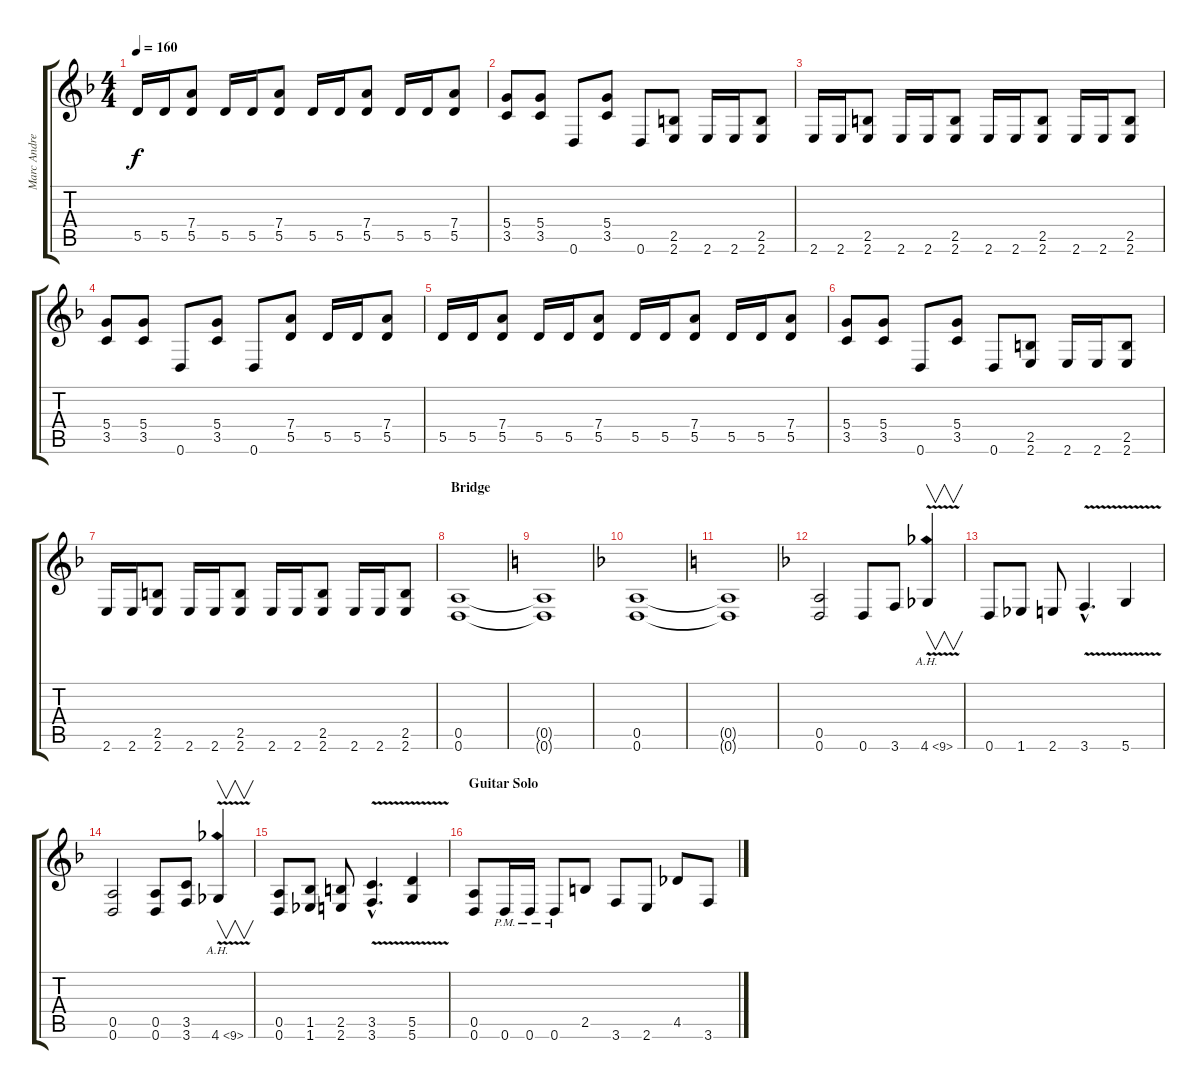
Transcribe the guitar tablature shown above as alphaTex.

\track ("Marc Andre Jolin" "Marc Andre") {instrument distortionguitar}
\staff {score tabs}
\tuning (E4 B3 G3 D3 A2 D2) {hide}
\ts (4 4)
\tempo 160
\clef g2
\ks dminor
5.5.16{dy f} 5.5.16 (7.4 5.5).8 5.5.16 5.5.16 (7.4 5.5).8 5.5.16 5.5.16 (7.4 5.5).8 5.5.16 5.5.16 (7.4 5.5).8 |
(5.4 3.5).8 (5.4 3.5).8 0.6.8 (5.4 3.5).8 0.6.8 (2.5 2.6).8 2.6.16 2.6.16 (2.5 2.6).8 |
2.6.16 2.6.16 (2.5 2.6).8 2.6.16 2.6.16 (2.5 2.6).8 2.6.16 2.6.16 (2.5 2.6).8 2.6.16 2.6.16 (2.5 2.6).8 |
(5.4 3.5).8 (5.4 3.5).8 0.6.8 (5.4 3.5).8 0.6.8 (7.4 5.5).8 5.5.16 5.5.16 (7.4 5.5).8 |
5.5.16 5.5.16 (7.4 5.5).8 5.5.16 5.5.16 (7.4 5.5).8 5.5.16 5.5.16 (7.4 5.5).8 5.5.16 5.5.16 (7.4 5.5).8 |
(5.4 3.5).8 (5.4 3.5).8 0.6.8 (5.4 3.5).8 0.6.8 (2.5 2.6).8 2.6.16 2.6.16 (2.5 2.6).8 |
2.6.16 2.6.16 (2.5 2.6).8 2.6.16 2.6.16 (2.5 2.6).8 2.6.16 2.6.16 (2.5 2.6).8 2.6.16 2.6.16 (2.5 2.6).8 |
\section ("" "Bridge")
(0.5 0.6).1 |
\ks c
(0.5{t} 0.6{t}).1 |
\ks dminor
(0.5 0.6).1 |
\ks c
(0.5{t} 0.6{t}).1 |
\ks dminor
(0.5 0.6).2 0.6.8 3.6.8 4.6{ah 5 v}.4{v instrument guitarharmonics} |
0.6.8{instrument distortionguitar} 1.6.8 2.6.8 3.6{v hac}.4{d} 5.6{v}.4 |
(0.5 0.6).2 (0.5 0.6).8 (3.5 3.6).8 4.6{ah 5 v}.4{v instrument guitarharmonics} |
(0.5 0.6).8{instrument distortionguitar} (1.5 1.6).8 (2.5 2.6).8 (3.5{v hac} 3.6{v hac}).4{d} (5.5{v} 5.6{v}).4 |
\section ("" "Guitar Solo")
(0.5 0.6).8 0.6{pm}.16 0.6{pm}.16 0.6{pm}.8 2.5.8 3.6.8 2.6.8 4.5.8 3.6.8
